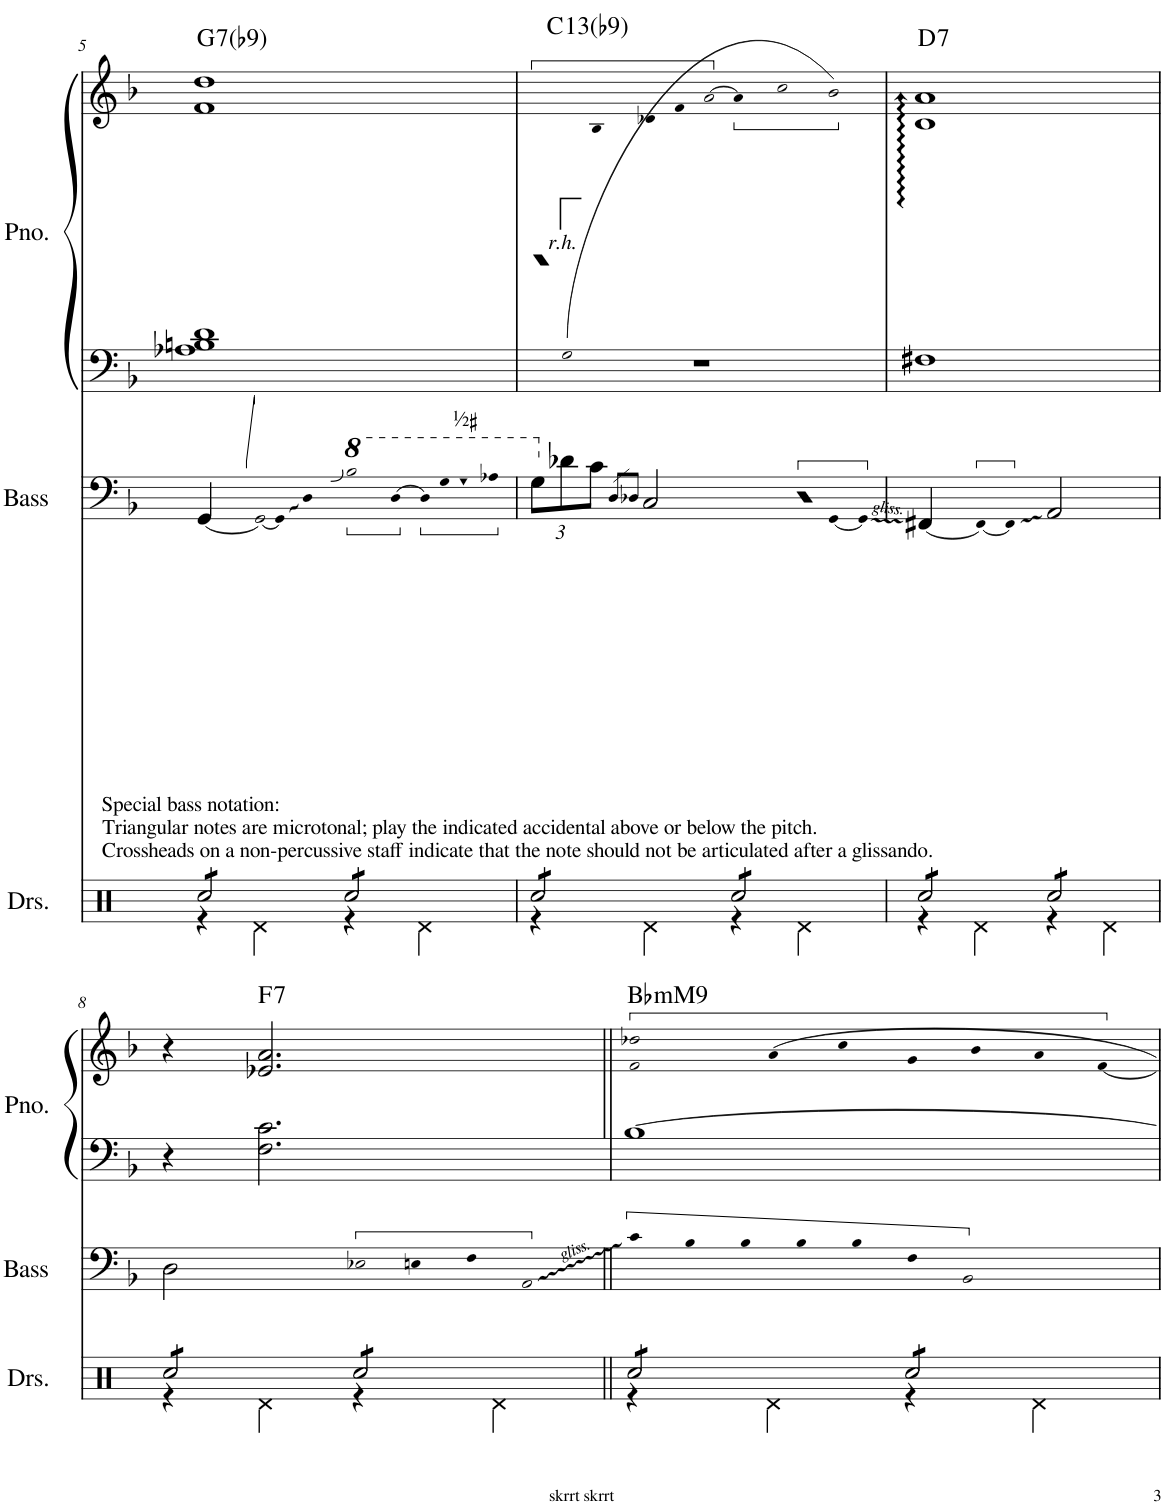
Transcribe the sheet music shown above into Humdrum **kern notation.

**kern	**kern	**kern	**kern	**harte
*part3	*part2	*part1	*part1	*part1
*staff4	*staff3	*staff2	*staff1	*
*I"Drumset	*I"Acoustic Bass	*I"Piano	*	*
*I'Drs.	*I'Bass	*I'Pno.	*	*
!!LO:PB:g=z
*clefX	*clefF4	*clefF4	*clefG2	*
*	*Trd7c12	*	*	*
*k[]	*k[b-]	*k[b-]	*k[b-]	*
*M4/4	*M4/4	*M4/4	*M4/4	*
=5	=5	=5	=5	=5
*^	*	*	*	*
!	!	!	!	!	!LO:H:kt=7
*tremolo	*	*	*	*	*
8Rcc/L	4r	[4GG/	1A-X 1Bn 1d	1f 1dd	G:7(b9)
8Rcc/	.	.	.	.	.
*	*	*Xtuplet	*	*	*
!	!	!LO:N:head=open	!	!	!
8Rcc/	4Rd\	24GG!LL_	.	.	.
.	.	24GG!JJ]	.	.	.
.	.	6D!	.	.	.
8Rcc/J	.	.	.	.	.
*	*	*8va	*	*	*
!	!	!LO:N:head=open	!	!	!
8Rcc/L	4r	6b-!	.	.	.
8Rcc/	.	.	.	.	.
.	.	[12d!	.	.	.
8Rcc/	4Rd\	24d!LL]	.	.	.
.	.	24g!J	.	.	.
!	!	!LO:TX:b:t=Special bass notation&colon;	!	!	!
!	!	!LO:TX:b:t=Triangular notes are microtonal; play the indicated accidental above or below the pitch.	!	!	!
!	!	!LO:TX:b:t=Crossheads on a non-percussive staff indicate that the note should not be articulated after a glissando.	!	!	!
!	!	!LO:TX:a:t=½♯	!	!	!
.	.	12g!	.	.	.
8Rcc/J	.	.	.	.	.
.	.	12a-X!J	.	.	.
=6	=6	=6	=6	=6	=6
*	*	*tuplet	*	*	*
*	*	*Xbrackettup	*	*Xtuplet	*
*	*	*	*^	*	*
8Rcc/L	4r	12g\L	12ryy	1r	12ryy	.
*	*	*X8va	*	*	*	*
!	!	!	!	!	!LO:TX:b:i:t=r.h.	!
!	!	!	!LO:N:head=open	!	!	!LO:H:kt=13
.	.	12d-X\	12G!L	.	12ryy	C:(3,5,b7,b9,11,13)
8Rcc/	.	.	.	.	.	.
.	.	12c\J	6%5ryy	.	12B-!	.
.	.	8qD/L	.	.	.	.
.	.	8qD-X/J	.	.	.	.
8Rcc/	4Rd\	2C/	.	.	12d-X!	.
.	.	.	.	.	12f!	.
8Rcc/J	.	.	.	.	.	.
!	!	!	!	!	!LO:N:head=open	!
.	.	.	.	.	[12a!J	.
8Rcc/L	4r	.	.	.	6a!]	.
8Rcc/	.	.	.	.	.	.
!	!	!	!	!	!LO:N:head=open	!
.	.	.	.	.	6cc!	.
*	*	*Xtuplet	*	*	*	*
8Rcc/	4Rd\	12ryy	.	.	.	.
!	!	!	!	!	!LO:N:head=open	!
.	.	[12GG!L	.	.	6b-!	.
8Rcc/J	.	.	.	.	.	.
.	.	12GG!J]	.	.	.	.
*	*	*	*v	*v	*	*
=7	=7	=7	=7	=7	=7
!	!	!	!	!	!LO:H:kt=7
8Rcc/L	4r	[4FF#X/	1F#X	1F#X 1c 1a	D:7
8Rcc/	.	.	.	.	.
8Rcc/	4Rd\	4FF#!_	.	.	.
8Rcc/J	.	.	.	.	.
8Rcc/L	4r	2AA/	.	.	.
8Rcc/	.	.	.	.	.
8Rcc/	4Rd\	.	.	.	.
8Rcc/J	.	.	.	.	.
!!LO:LB:g=z
=8	=8	=8	=8	=8	=8
8Rcc/L	4r	2D\	4r	4r	.
8Rcc/	.	.	.	.	.
!	!	!	!	!	!LO:H:kt=7
8Rcc/	4Rd\	.	2.F\ 2.c\	2.e-X/ 2.a/	F:7
8Rcc/J	.	.	.	.	.
!	!	!LO:N:head=open	!	!	!
8Rcc/L	4r	10E-X!L	.	.	.
.	.	10En!	.	.	.
8Rcc/	.	.	.	.	.
!	!	!LO:N:head=solid	!	!	!
.	.	10F!J	.	.	.
8Rcc/	4Rd\	.	.	.	.
!	!	!LO:N:head=open	!	!	!
.	.	5AA!	.	.	.
8Rcc/J	.	.	.	.	.
=9||	=9||	=9||	=9||	=9||	=9||
!	!	!	!	!LO:N:n=1:head=open	!
!	!	!	!	!LO:N:n=2:head=open	!LO:H:kt=mM7
8Rcc/L	4r	10c!L	[1B-	4f! 4dd-X!	Bb:minmaj7(9)
.	.	10B-!	.	.	.
8Rcc/	.	.	.	.	.
.	.	10B-!	.	.	.
8Rcc/	4Rd\	.	.	8a!L	.
.	.	10B-!	.	.	.
8Rcc/J	.	.	.	8cc!J	.
.	.	10B-!J	.	.	.
8Rcc/L	4r	10F!	.	8g!L	.
.	.	5%2BB-!	.	.	.
8Rcc/	.	.	.	8b-!	.
8Rcc/	4Rd\	.	.	8a!	.
8Rcc/J	.	.	.	[8f!J	.
*Xtremolo	*	*	*	*	*
*v	*v	*	*	*	*
=	=	=	=	=
*-	*-	*-	*-	*-
